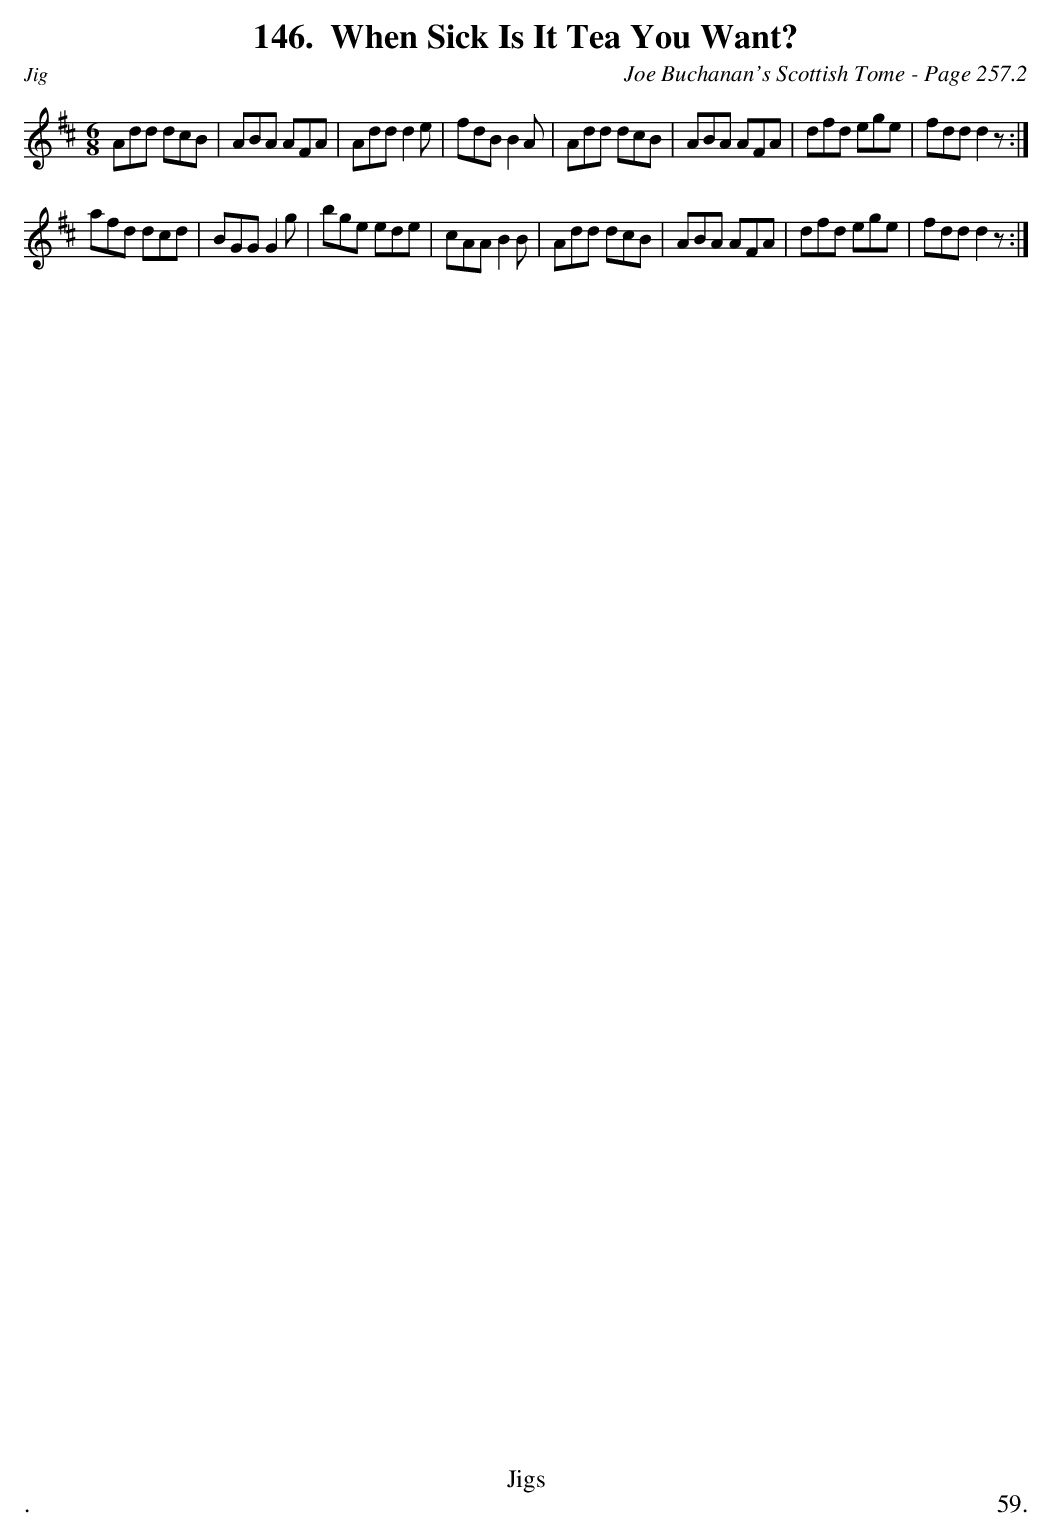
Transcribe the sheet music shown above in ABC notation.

X:1
T:When Sick Is It Tea You Want?
C:Joe Buchanan's Scottish Tome - Page 257.2
L:1/8
M:6/8
K:D
Add dcB | ABA AFA | Add d2 e | fdB B2 A | Add dcB | ABA AFA | dfd ege | fdd d2 z :|
afd dcd | BGG G2 g | bge ede | cAA B2 B | Add dcB | ABA AFA | dfd ege | fdd d2 z :|
